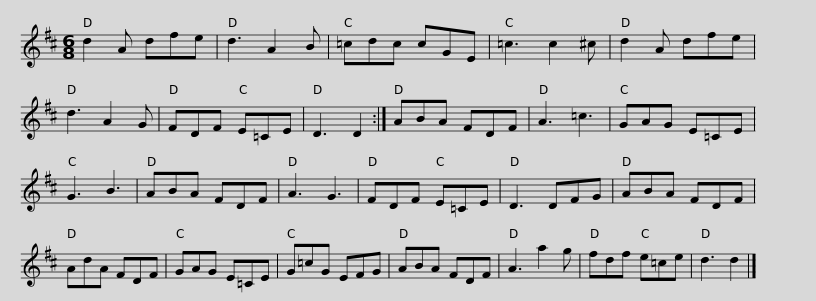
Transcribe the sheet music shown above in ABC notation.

X:1
L:1/8
M:6/8
I:linebreak $
K:D
V:1 treble
V:1
 d2 A dfe | d3 A2 B | =cdc cGE | =c3 c2 ^c |$ d2 A dfe | %5
 d3 A2 G | FDF E=CE | D3 D2 :|$ ABA FDF | A3 =c3 | %10
 GAG E=CE | G3 B3 |$ ABA FDF | A3 G3 | FDF E=CE | %15
 D3 DFG |$ ABA FDF | AdA FDF | GAG E=CE | G=cG EFG |$ %20
 ABA FDF | A3 a2 g | fdf e=ce | d3 d2 |] %24
